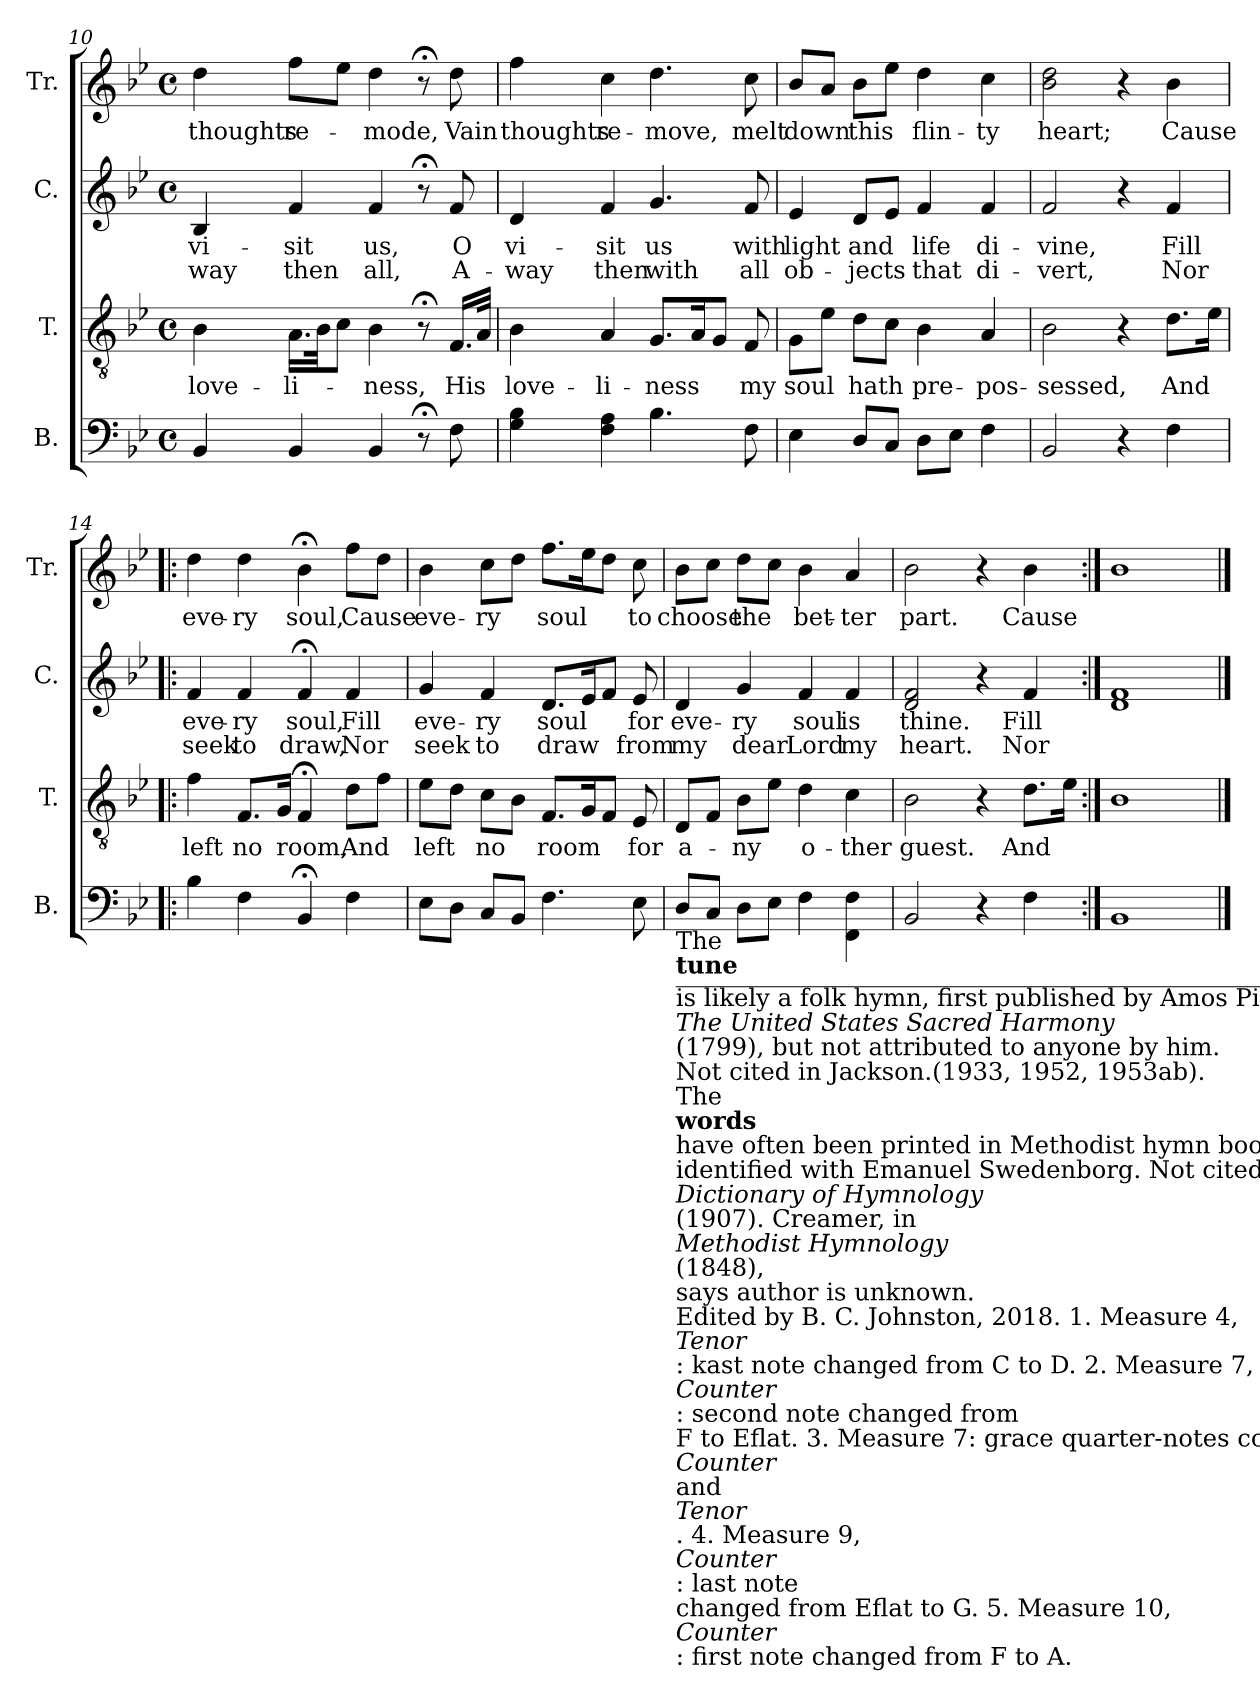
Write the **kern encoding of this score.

**kern	**kern	**text	**kern	**text	**text	**kern	**text
*part4	*part3	*part3	*part2	*part2	*part2	*part1	*part1
*staff4	*staff3	*staff3	*staff2	*staff2	*staff2	*staff1	*staff1
*I"B.	*I"T.	*	*I"C.	*	*	*I"Tr.	*
*I'B.	*I'T.	*	*I'C.	*	*	*I'Tr.	*
*clefF4	*clefGv2	*	*clefG2	*	*	*clefG2	*
*k[b-e-]	*k[b-e-]	*	*k[b-e-]	*	*	*k[b-e-]	*
*M4/4	*M4/4	*	*M4/4	*	*	*M4/4	*
*met(c)	*met(c)	*	*met(c)	*	*	*met(c)	*
=10	=10	=10	=10	=10	=10	=10	=10
4BB-/	4B-\	love-	4B-/	vi-	-way	4dd\	thoughts
4BB-/	16.A\LL	-li-	4f/	-sit	then	8ff\L	re-
.	32B-\JK	.	.	.	.	.	.
.	8c\J	.	.	.	.	8ee-\J	.
4BB-/	4B-\	-ness,	4f/	us,	all,	4dd\	-mode,
8r;<	8r;<	.	8r;<	.	.	8r;<	.
8F\	16.F/LL	His	8f/	O	A-	8dd\	Vain
.	32A/JJk	.	.	.	.	.	.
=11	=11	=11	=11	=11	=11	=11	=11
4G\ 4B-\	4B-\	love-	4d/	vi-	-way	4ff\	thoughts
4F\ 4A\	4A/	-li-	4f/	-sit	then	4cc\	re-
4.B-\	8.G/L	-ness	4.g/	us	with	4.dd\	-move,
.	16A/K	.	.	.	.	.	.
.	8G/J	.	.	.	.	.	.
8F\	8F/	my	8f/	with	all	8cc\	melt
=12	=12	=12	=12	=12	=12	=12	=12
4E-\	8G\L	soul	4e-/	light	ob-	8b-/L	down
.	8e-\J	.	.	.	.	8a/J	.
8D/L	8d\L	hath	8d/L	and	-jects	8b-\L	this
8C/J	8c\J	.	8e-/J	.	.	8ee-\J	.
8D\L	4B-\	pre-	4f/	life	that	4dd\	flin-
8E-\J	.	.	.	.	.	.	.
4F\	4A/	-pos-	4f/	di-	di-	4cc\	-ty
!!LO:LB:g=z
=13	=13	=13	=13	=13	=13	=13	=13
2BB-/	2B-\	-sessed,	2f/	-vine,	-vert,	2b-\ 2dd\	heart;
4r	4r	.	4r	.	.	4r	.
4F\	8.d\L	And	4f/	Fill	Nor	4b-\	Cause
.	16e-\Jk	.	.	.	.	.	.
=14!|:	=14!|:	=14!|:	=14!|:	=14!|:	=14!|:	=14!|:	=14!|:
4B-\	4f\	left	4f/	eve-	seek	4dd\	eve-
4F\	8.F/L	no	4f/	-ry	to	4dd\	-ry
.	16G/Jk	.	.	.	.	.	.
4BB-;</	4F;</	room,	4f;</	soul,	draw,	4b-;<\	soul,
4F\	8d\L	And	4f/	Fill	Nor	8ff\L	Cause
.	8f\J	.	.	.	.	8dd\J	.
=15	=15	=15	=15	=15	=15	=15	=15
8E-\L	8e-\L	left	4g/	eve-	seek	4b-\	eve-
8D\J	8d\J	.	.	.	.	.	.
8C/L	8c\L	no	4f/	-ry	to	8cc\L	-ry
8BB-/J	8B-\J	.	.	.	.	8dd\J	.
4.F\	8.F/L	room	8.d/L	soul	draw	8.ff\L	soul
.	16G/K	.	16e-/K	.	.	16ee-\K	.
.	8F/J	.	8f/J	.	.	8dd\J	.
8E-\	8E-/	for	8e-/	for	from	8cc\	to
=16	=16	=16	=16	=16	=16	=16	=16
!LO:TX:b:t=___________________________________________________________________________________________________________	!	!	!	!	!	!	!
!LO:TX:b:t=The	!	!	!	!	!	!	!
!LO:TX:b:B:t=tune	!	!	!	!	!	!	!
!LO:TX:b:t=is likely a folk hymn, first published by Amos Pilsbury in	!	!	!	!	!	!	!
!LO:TX:b:i:t=The United States Sacred Harmony	!	!	!	!	!	!	!
!LO:TX:b:t=(1799), but not attributed to anyone by him.	!	!	!	!	!	!	!
!LO:TX:b:t=Not cited in Jackson.(1933, 1952, 1953ab).	!	!	!	!	!	!	!
!LO:TX:b:t=The	!	!	!	!	!	!	!
!LO:TX:b:B:t=words	!	!	!	!	!	!	!
!LO:TX:b:t=have often been printed in Methodist hymn books, but cannot be traced to John or Charles Wesley. They have also been	!	!	!	!	!	!	!
!LO:TX:b:t=identified with Emanuel Swedenborg.  Not cited in John Julian's	!	!	!	!	!	!	!
!LO:TX:b:i:t=Dictionary of Hymnology	!	!	!	!	!	!	!
!LO:TX:b:t=(1907). Creamer, in	!	!	!	!	!	!	!
!LO:TX:b:i:t=Methodist Hymnology	!	!	!	!	!	!	!
!LO:TX:b:t=(1848),	!	!	!	!	!	!	!
!LO:TX:b:t=says author is unknown.	!	!	!	!	!	!	!
!LO:TX:b:t=Edited by B. C. Johnston, 2018.  1. Measure 4,	!	!	!	!	!	!	!
!LO:TX:b:i:t=Tenor	!	!	!	!	!	!	!
!LO:TX:b:t=&colon; kast note changed from C to D.  2. Measure 7,	!	!	!	!	!	!	!
!LO:TX:b:i:t=Counter	!	!	!	!	!	!	!
!LO:TX:b:t=&colon; second note changed from	!	!	!	!	!	!	!
!LO:TX:b:t=F to Eflat.   3. Measure 7&colon; grace quarter-notes  converted to normal quarter notes in	!	!	!	!	!	!	!
!LO:TX:b:i:t=Counter	!	!	!	!	!	!	!
!LO:TX:b:t=and	!	!	!	!	!	!	!
!LO:TX:b:i:t=Tenor	!	!	!	!	!	!	!
!LO:TX:b:t=. 4. Measure 9,	!	!	!	!	!	!	!
!LO:TX:b:i:t=Counter	!	!	!	!	!	!	!
!LO:TX:b:t=&colon; last  note	!	!	!	!	!	!	!
!LO:TX:b:t=changed from Eflat to G.      5. Measure 10,	!	!	!	!	!	!	!
!LO:TX:b:i:t=Counter	!	!	!	!	!	!	!
!LO:TX:b:t=&colon; first note changed from F to A.	!	!	!	!	!	!	!
8D/L	8D/L	a-	4d/	eve-	my	8b-\L	choose
8C/J	8F/J	.	.	.	.	8cc\J	.
8D\L	8B-\L	-ny	4g/	-ry	dear	8dd\L	the
8E-\J	8e-\J	.	.	.	.	8cc\J	.
4F\	4d\	o-	4f/	soul	Lord	4b-\	bet-
4FF\ 4F\	4c\	-ther	4f/	is	my	4a/	-ter
=17	=17	=17	=17	=17	=17	=17	=17
2BB-/	2B-\	guest.	2d/ 2f/	thine.	heart.	2b-\	part.
4r	4r	.	4r	.	.	4r	.
4F\	8.d\L	And	4f/	Fill	Nor	4b-\	Cause
.	16e-\Jk	.	.	.	.	.	.
=18:|!	=18:|!	=18:|!	=18:|!	=18:|!	=18:|!	=18:|!	=18:|!
1BB-	1B-	.	1d 1f	.	.	1b-	.
==	==	==	==	==	==	==	==
*-	*-	*-	*-	*-	*-	*-	*-
